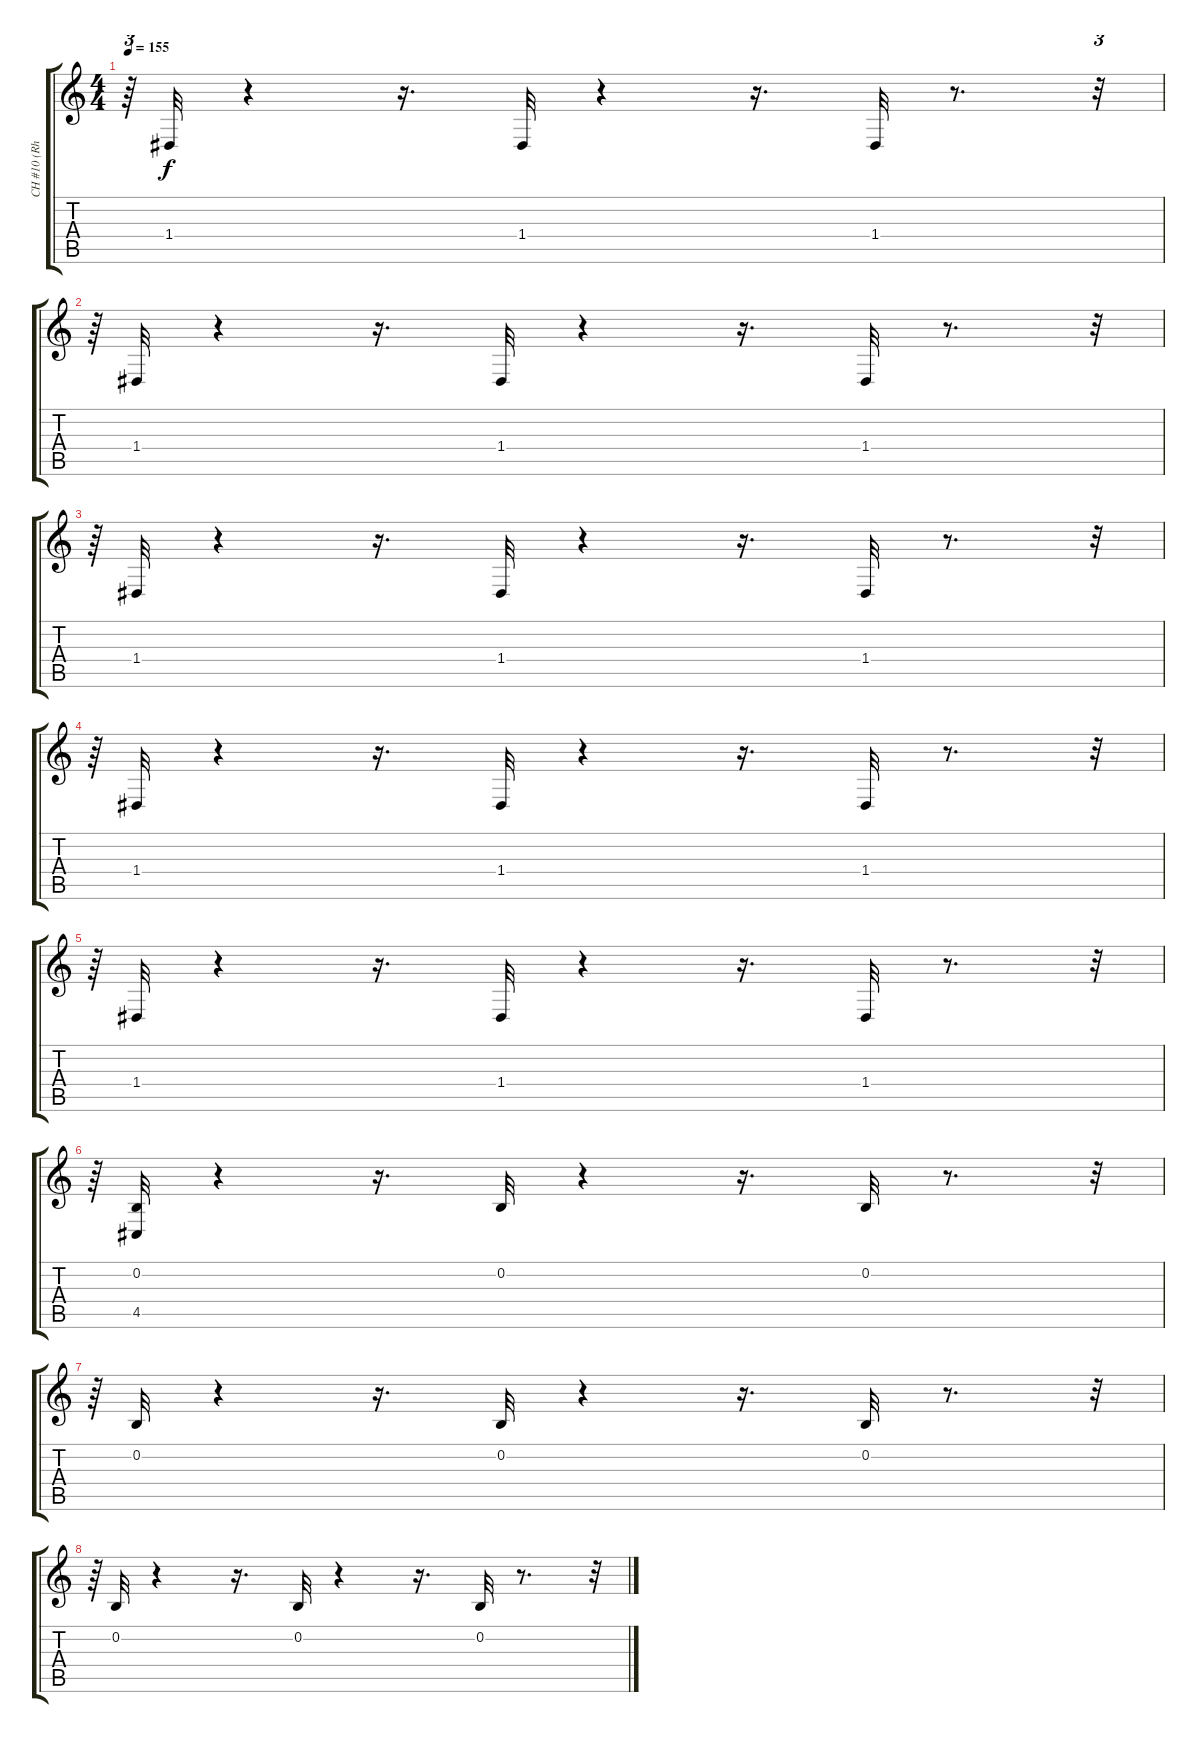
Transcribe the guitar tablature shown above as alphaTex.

\track ("CH #10 (Rhythm channel)" "CH #10 (Rh") {instrument acousticgrandpiano}
\staff {score tabs}
\tuning (E4 B3 G3 D3 A2 E2) {hide}
\ts (4 4)
\tempo 155
\clef g2
\ks c
r.64{tu (3 2) dy f} 1.4.32 r.4 r.16{d} 1.4.32 r.4 r.16{d} 1.4.32 r.8{d} r.32{tu (3 2)} |
r.64{tu (3 2)} 1.4.32 r.4 r.16{d} 1.4.32 r.4 r.16{d} 1.4.32 r.8{d} r.32{tu (3 2)} |
r.64{tu (3 2)} 1.4.32 r.4 r.16{d} 1.4.32 r.4 r.16{d} 1.4.32 r.8{d} r.32{tu (3 2)} |
r.64{tu (3 2)} 1.4.32 r.4 r.16{d} 1.4.32 r.4 r.16{d} 1.4.32 r.8{d} r.32{tu (3 2)} |
r.64{tu (3 2)} 1.4.32 r.4 r.16{d} 1.4.32 r.4 r.16{d} 1.4.32 r.8{d} r.32{tu (3 2)} |
r.64{tu (3 2)} (0.2 4.5).32 r.4 r.16{d} 0.2.32 r.4 r.16{d} 0.2.32 r.8{d} r.32{tu (3 2)} |
r.64{tu (3 2)} 0.2.32 r.4 r.16{d} 0.2.32 r.4 r.16{d} 0.2.32 r.8{d} r.32{tu (3 2)} |
r.64{tu (3 2)} 0.2.32 r.4 r.16{d} 0.2.32 r.4 r.16{d} 0.2.32 r.8{d} r.32{tu (3 2)}
